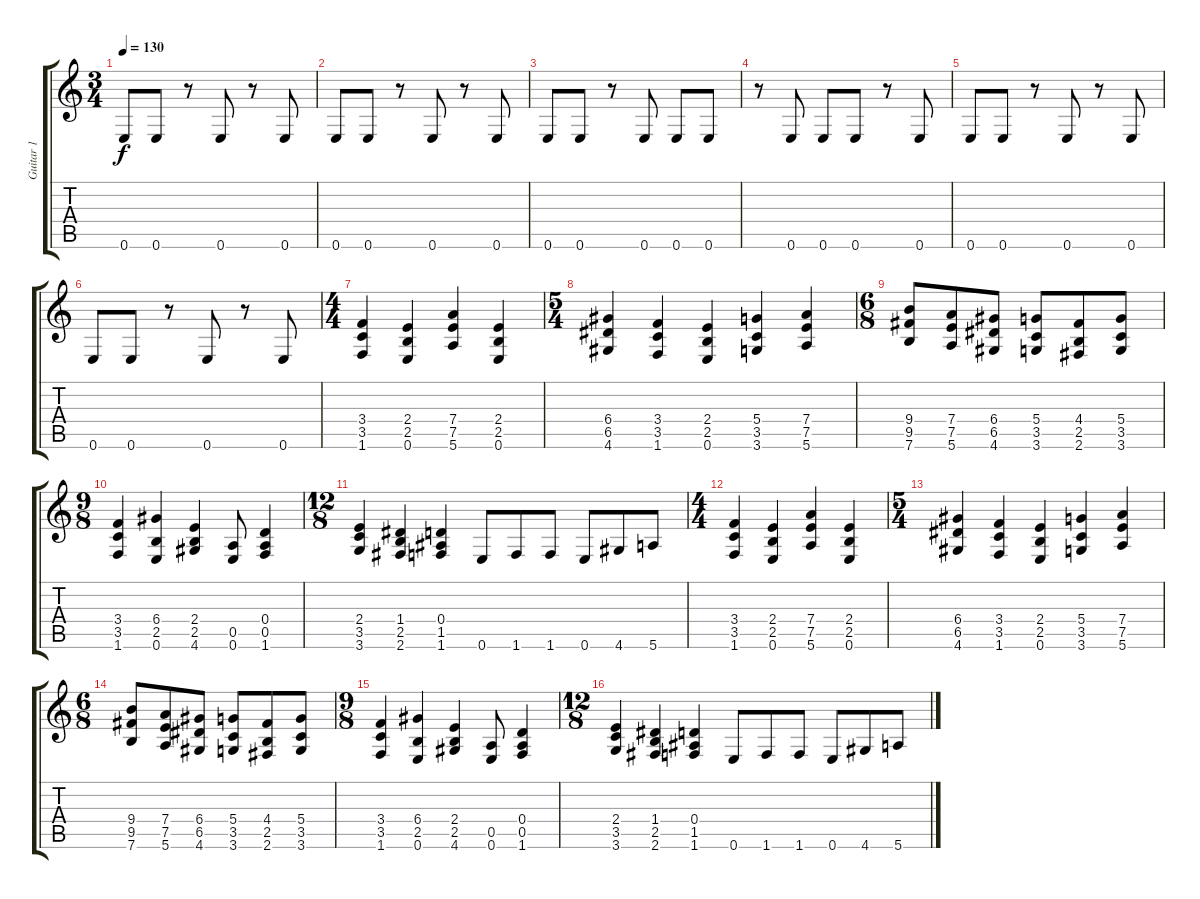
\track ("Guitar 1" "Guitar 1") {instrument overdrivenguitar}
\staff {score tabs}
\tuning (E4 B3 G3 D3 A2 E2) {hide}
\ts (3 4)
\tempo 130
\clef g2
\ks c
0.6.8{dy f instrument overdrivenguitar} 0.6.8 r.8 0.6.8 r.8 0.6.8 |
0.6.8 0.6.8 r.8 0.6.8 r.8 0.6.8 |
0.6.8 0.6.8 r.8 0.6.8 0.6.8 0.6.8 |
r.8 0.6.8 0.6.8 0.6.8 r.8 0.6.8 |
0.6.8 0.6.8 r.8 0.6.8 r.8 0.6.8 |
0.6.8 0.6.8 r.8 0.6.8 r.8 0.6.8 |
\ts (4 4)
(3.4 3.5 1.6).4 (2.4 2.5 0.6).4 (7.4 7.5 5.6).4 (2.4 2.5 0.6).4 |
\ts (5 4)
(6.4 6.5 4.6).4 (3.4 3.5 1.6).4 (2.4 2.5 0.6).4 (5.4 3.5 3.6).4 (7.4 7.5 5.6).4 |
\ts (6 8)
(9.4 9.5 7.6).8 (7.4 7.5 5.6).8 (6.4 6.5 4.6).8 (5.4 3.5 3.6).8 (4.4 2.5 2.6).8 (5.4 3.5 3.6).8 |
\ts (9 8)
(3.4 3.5 1.6).4 (6.4 2.5 0.6).4 (2.4 2.5 4.6).4 (0.5 0.6).8 (0.4 0.5 1.6).4 |
\ts (12 8)
(2.4 3.5 3.6).4 (1.4 2.5 2.6).4 (0.4 1.5 1.6).4 0.6.8 1.6.8 1.6.8 0.6.8 4.6.8 5.6.8 |
\ts (4 4)
(3.4 3.5 1.6).4 (2.4 2.5 0.6).4 (7.4 7.5 5.6).4 (2.4 2.5 0.6).4 |
\ts (5 4)
(6.4 6.5 4.6).4 (3.4 3.5 1.6).4 (2.4 2.5 0.6).4 (5.4 3.5 3.6).4 (7.4 7.5 5.6).4 |
\ts (6 8)
(9.4 9.5 7.6).8 (7.4 7.5 5.6).8 (6.4 6.5 4.6).8 (5.4 3.5 3.6).8 (4.4 2.5 2.6).8 (5.4 3.5 3.6).8 |
\ts (9 8)
(3.4 3.5 1.6).4 (6.4 2.5 0.6).4 (2.4 2.5 4.6).4 (0.5 0.6).8 (0.4 0.5 1.6).4 |
\ts (12 8)
(2.4 3.5 3.6).4 (1.4 2.5 2.6).4 (0.4 1.5 1.6).4 0.6.8 1.6.8 1.6.8 0.6.8 4.6.8 5.6.8
